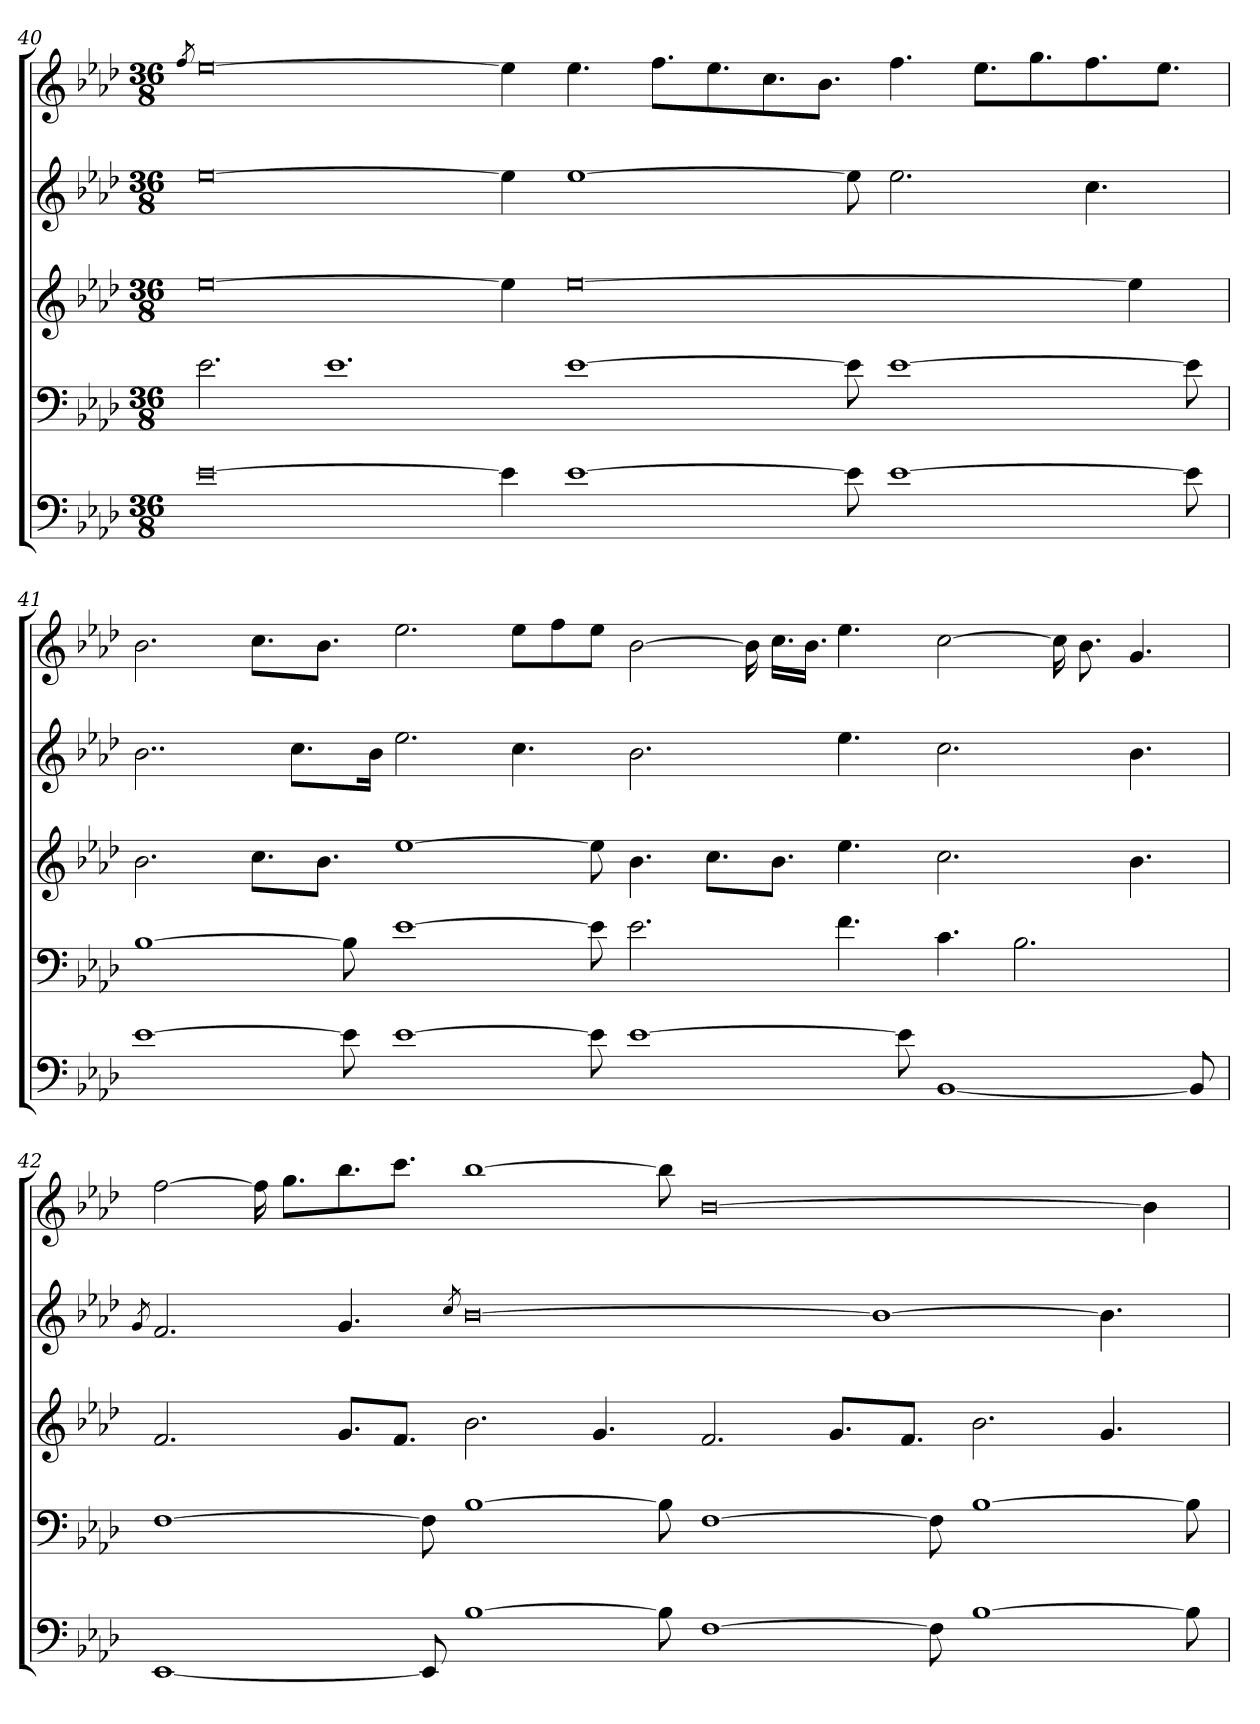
**kern	**kern	**kern	**kern	**kern
*part5	*part4	*part3	*part2	*part1
*staff5	*staff4	*staff3	*staff2	*staff1
*clefF4	*clefF4	*clefG2	*clefG2	*clefG2
*k[b-e-a-d-]	*k[b-e-a-d-]	*k[b-e-a-d-]	*k[b-e-a-d-]	*k[b-e-a-d-]
*M36/8	*M36/8	*M36/8	*M36/8	*M36/8
=40	=40	=40	=40	=40
.	.	.	.	8qff
[0e-	2.e-	[0ee-	[0ee-	[0ee-
.	1.e-	.	.	.
4e-]	.	4ee-]	4ee-]	4ee-]
[1e-	[1e-	[0ee-	[1ee-	4.ee-
.	.	.	.	8.ff\L
.	.	.	.	8.ee-\
.	.	.	.	8.cc\
.	.	.	.	8.b-\J
8e-]	8e-]	.	8ee-]	.
[1e-	[1e-	.	2.ee-	4.ff
.	.	.	.	8.ee-\L
.	.	.	.	8.gg\
.	.	.	4.cc	8.ff\
.	.	4ee-]	.	.
.	.	.	.	8.ee-\J
8e-]	8e-]	.	.	.
=41	=41	=41	=41	=41
[1e-	[1B-	2.b-	2..b-	2.b-
.	.	8.cc\L	.	8.cc\L
.	.	.	8.cc\L	.
.	.	8.b-\J	.	8.b-\J
8e-]	8B-]	.	.	.
.	.	.	16b-\Jk	.
[1e-	[1e-	[1ee-	2.ee-	2.ee-
.	.	.	4.cc	8ee-\L
.	.	.	.	8ff\
8e-]	8e-]	8ee-]	.	8ee-\J
[1e-	2.e-	4.b-	2.b-	[2b-
.	.	8.cc\L	.	.
.	.	.	.	16b-]
.	.	8.b-\J	.	16.cc\LL
.	.	.	.	16.b-\JJ
.	4.f	4.ee-	4.ee-	4.ee-
8e-]	.	.	.	.
[1BB-	4.c	2.cc	2.cc	[2cc
.	2.B-	.	.	.
.	.	.	.	16cc]
.	.	.	.	8.b-
.	.	4.b-	4.b-	4.g
8BB-]	.	.	.	.
=42	=42	=42	=42	=42
.	.	.	8qg	.
[1EE-	[1F	2.f	2.f	[2ff
.	.	.	.	16ff]
.	.	.	.	8.gg\L
.	.	8.g/L	4.g	8.bb-\
.	.	8.f/J	.	8.ccc\J
8EE-]	8F]	.	.	.
.	.	.	8qcc	.
[1B-	[1B-	2.b-	[0b-	[1bb-
.	.	4.g	.	.
8B-]	8B-]	.	.	8bb-]
[1F	[1F	2.f	.	[0b-
.	.	8.g/L	.	.
.	.	.	1b-_	.
.	.	8.f/J	.	.
8F]	8F]	.	.	.
[1B-	[1B-	2.b-	.	.
.	.	4.g	4.b-]	.
.	.	.	.	4b-]
8B-]	8B-]	.	.	.
=	=	=	=	=
*-	*-	*-	*-	*-
